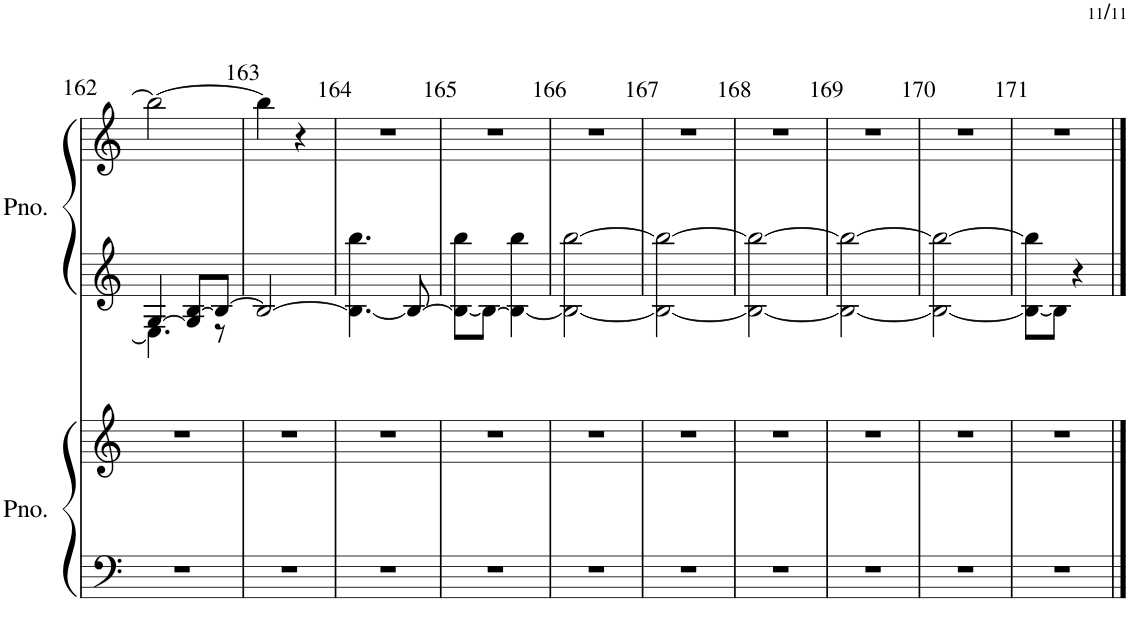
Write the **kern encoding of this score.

**kern	**kern	**kern	**kern
*part2	*part2	*part1	*part1
*staff4	*staff3	*staff2	*staff1
*I"ピアノ	*	*I"ピアノ	*
!!LO:PB:g=z
*clefF4	*clefG2	*clefG2	*clefG2
*k[]	*k[]	*k[]	*k[]
*M4/8	*M4/8	*M4/8	*M4/8
=162	=162	=162	=162
*	*	*^	*
2r	2r	[4G/	4.E\]	2bb\_
.	.	8G/] [8B/L	.	.
.	.	8B/J_	8r	.
*	*	*v	*v	*
=163	=163	=163	=163
2r	2r	2B/_	4bb\]
.	.	.	4r
=164	=164	=164	=164
2r	2r	4.B\_ 4.bb\	2r
.	.	8B/_	.
=165	=165	=165	=165
2r	2r	8B\_ 8bb\L	2r
.	.	8B\J_	.
.	.	4B\_ 4bb\	.
=166	=166	=166	=166
2r	2r	2B\_ [2bb\	2r
=167	=167	=167	=167
2r	2r	2B\_ 2bb\_	2r
=168	=168	=168	=168
2r	2r	2B\_ 2bb\_	2r
=169	=169	=169	=169
2r	2r	2B\_ 2bb\_	2r
=170	=170	=170	=170
2r	2r	2B\_ 2bb\_	2r
=171	=171	=171	=171
2r	2r	8B\_ 8bb\]L	2r
.	.	8B\J]	.
.	.	4r	.
==	==	==	==
*-	*-	*-	*-
